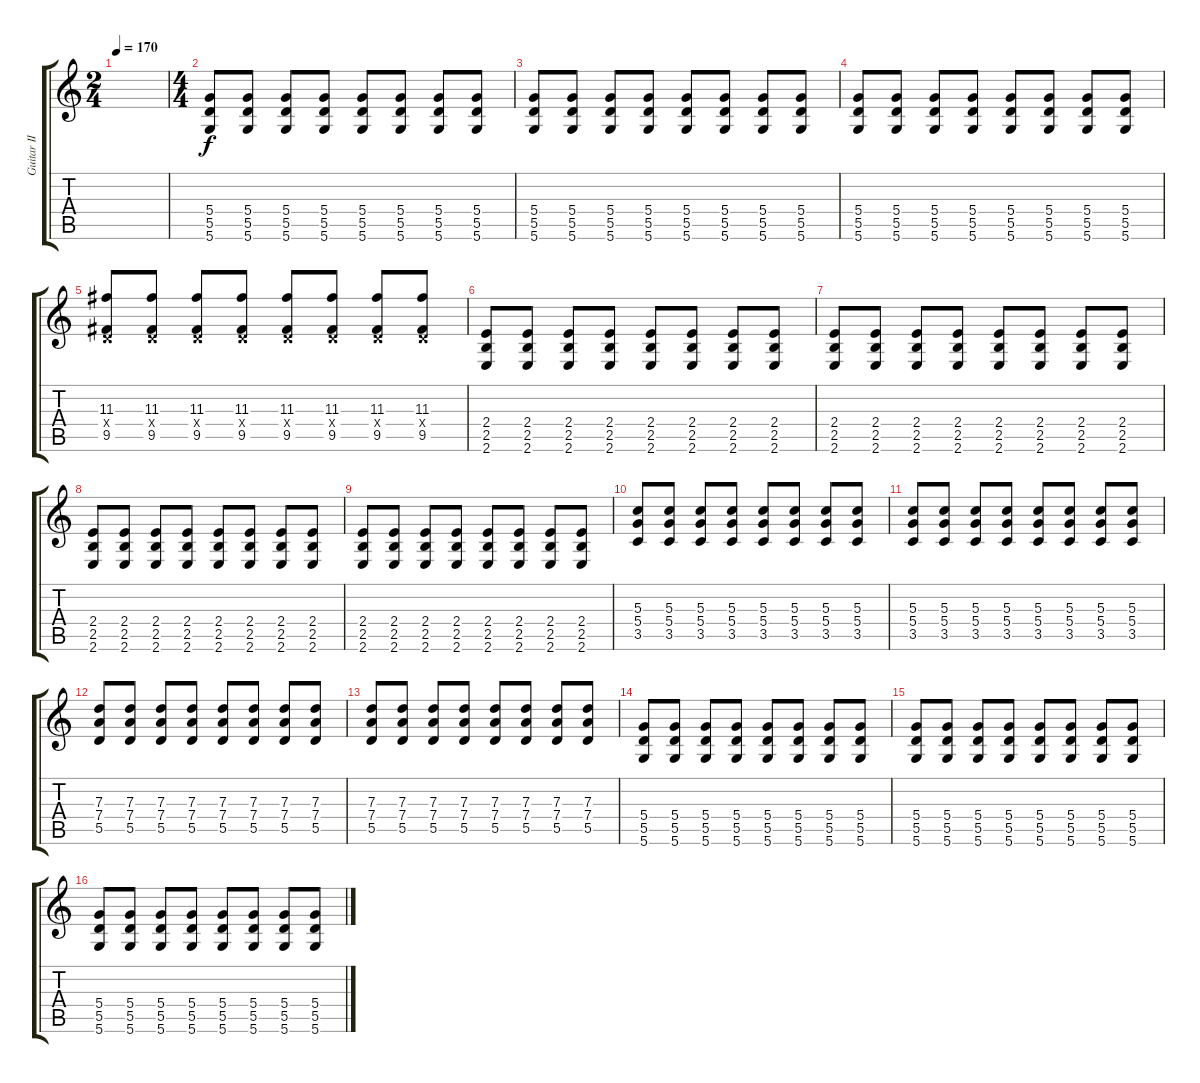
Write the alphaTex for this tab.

\track ("Guitar II" "Guitar II") {instrument distortionguitar}
\staff {score tabs}
\tuning (E4 B3 G3 D3 A2 D2) {hide}
\ts (2 4)
\tempo 170
\clef g2
\ks c
|
\ts (4 4)
(5.4 5.5 5.6).8{volume 13} (5.4 5.5 5.6).8 (5.4 5.5 5.6).8 (5.4 5.5 5.6).8 (5.4 5.5 5.6).8 (5.4 5.5 5.6).8 (5.4 5.5 5.6).8 (5.4 5.5 5.6).8 |
(5.4 5.5 5.6).8 (5.4 5.5 5.6).8 (5.4 5.5 5.6).8 (5.4 5.5 5.6).8 (5.4 5.5 5.6).8 (5.4 5.5 5.6).8 (5.4 5.5 5.6).8 (5.4 5.5 5.6).8 |
(5.4 5.5 5.6).8 (5.4 5.5 5.6).8 (5.4 5.5 5.6).8 (5.4 5.5 5.6).8 (5.4 5.5 5.6).8 (5.4 5.5 5.6).8 (5.4 5.5 5.6).8 (5.4 5.5 5.6).8 |
(11.3 0.4{x} 9.5).8 (11.3 0.4{x} 9.5).8 (11.3 0.4{x} 9.5).8 (11.3 0.4{x} 9.5).8 (11.3 0.4{x} 9.5).8 (11.3 0.4{x} 9.5).8 (11.3 0.4{x} 9.5).8 (11.3 0.4{x} 9.5).8 |
(2.4 2.5 2.6).8 (2.4 2.5 2.6).8 (2.4 2.5 2.6).8 (2.4 2.5 2.6).8 (2.4 2.5 2.6).8 (2.4 2.5 2.6).8 (2.4 2.5 2.6).8 (2.4 2.5 2.6).8 |
(2.4 2.5 2.6).8 (2.4 2.5 2.6).8 (2.4 2.5 2.6).8 (2.4 2.5 2.6).8 (2.4 2.5 2.6).8 (2.4 2.5 2.6).8 (2.4 2.5 2.6).8 (2.4 2.5 2.6).8 |
(2.4 2.5 2.6).8 (2.4 2.5 2.6).8 (2.4 2.5 2.6).8 (2.4 2.5 2.6).8 (2.4 2.5 2.6).8 (2.4 2.5 2.6).8 (2.4 2.5 2.6).8 (2.4 2.5 2.6).8 |
(2.4 2.5 2.6).8 (2.4 2.5 2.6).8 (2.4 2.5 2.6).8 (2.4 2.5 2.6).8 (2.4 2.5 2.6).8 (2.4 2.5 2.6).8 (2.4 2.5 2.6).8 (2.4 2.5 2.6).8 |
(5.3 5.4 3.5).8 (5.3 5.4 3.5).8 (5.3 5.4 3.5).8 (5.3 5.4 3.5).8 (5.3 5.4 3.5).8 (5.3 5.4 3.5).8 (5.3 5.4 3.5).8 (5.3 5.4 3.5).8 |
(5.3 5.4 3.5).8 (5.3 5.4 3.5).8 (5.3 5.4 3.5).8 (5.3 5.4 3.5).8 (5.3 5.4 3.5).8 (5.3 5.4 3.5).8 (5.3 5.4 3.5).8 (5.3 5.4 3.5).8 |
(7.3 7.4 5.5).8 (7.3 7.4 5.5).8 (7.3 7.4 5.5).8 (7.3 7.4 5.5).8 (7.3 7.4 5.5).8 (7.3 7.4 5.5).8 (7.3 7.4 5.5).8 (7.3 7.4 5.5).8 |
(7.3 7.4 5.5).8 (7.3 7.4 5.5).8 (7.3 7.4 5.5).8 (7.3 7.4 5.5).8 (7.3 7.4 5.5).8 (7.3 7.4 5.5).8 (7.3 7.4 5.5).8 (7.3 7.4 5.5).8 |
(5.4 5.5 5.6).8{volume 13} (5.4 5.5 5.6).8 (5.4 5.5 5.6).8 (5.4 5.5 5.6).8 (5.4 5.5 5.6).8 (5.4 5.5 5.6).8 (5.4 5.5 5.6).8 (5.4 5.5 5.6).8 |
(5.4 5.5 5.6).8 (5.4 5.5 5.6).8 (5.4 5.5 5.6).8 (5.4 5.5 5.6).8 (5.4 5.5 5.6).8 (5.4 5.5 5.6).8 (5.4 5.5 5.6).8 (5.4 5.5 5.6).8 |
(5.4 5.5 5.6).8 (5.4 5.5 5.6).8 (5.4 5.5 5.6).8 (5.4 5.5 5.6).8 (5.4 5.5 5.6).8 (5.4 5.5 5.6).8 (5.4 5.5 5.6).8 (5.4 5.5 5.6).8
